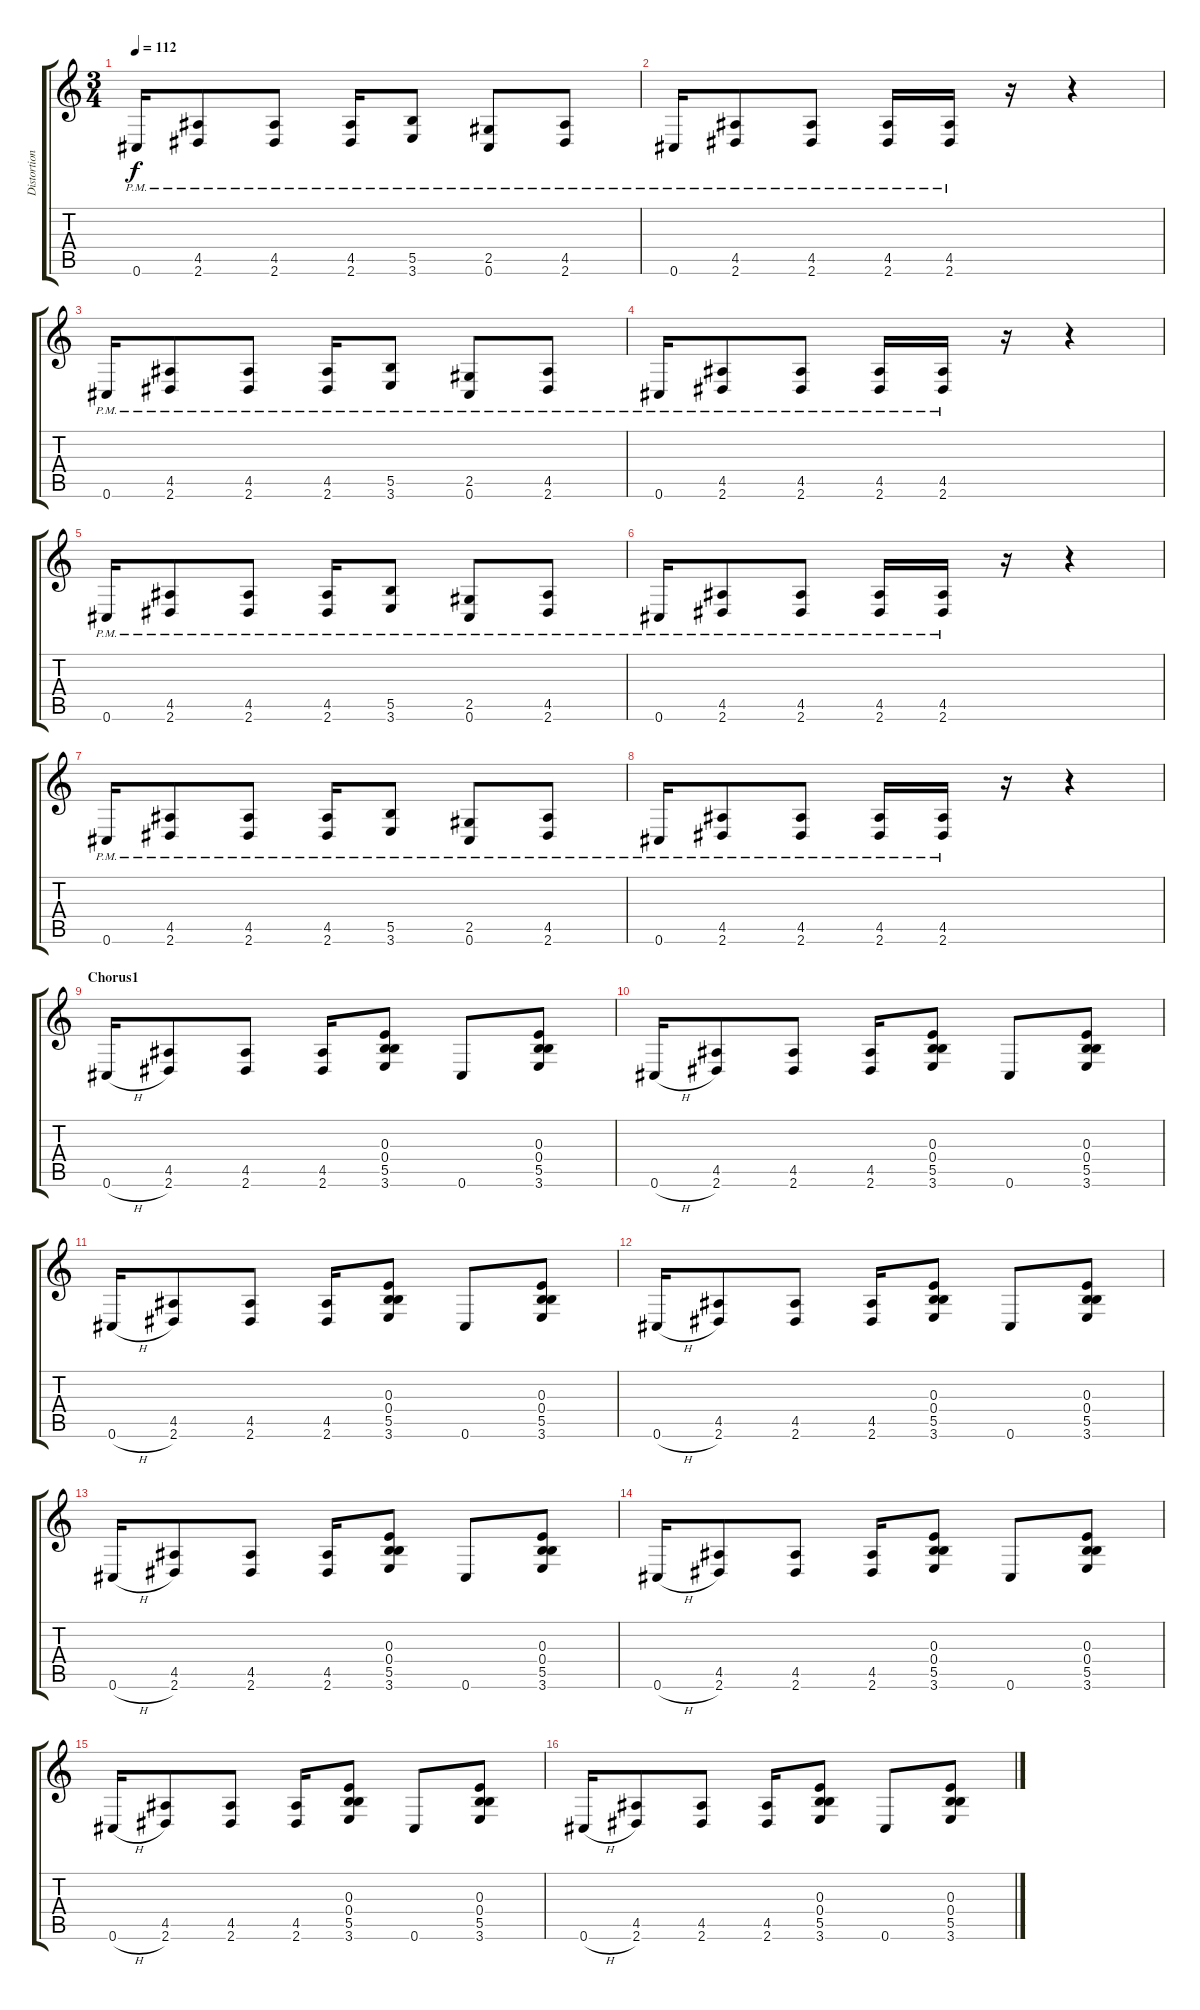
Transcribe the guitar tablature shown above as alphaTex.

\track ("Distortion Guitar1" "Distortion") {instrument distortionguitar}
\staff {score tabs}
\tuning (Db4 Ab3 E3 B2 Gb2 Db2) {hide}
\ts (3 4)
\tempo 112
\clef g2
\ks c
0.6{pm}.16{dy f} (4.5 2.6{pm}).8 (4.5 2.6{pm}).8 (4.5 2.6{pm}).16 (5.5 3.6{pm}).8 (2.5 0.6{pm}).8 (4.5 2.6{pm}).8 |
0.6{pm}.16 (4.5 2.6{pm}).8 (4.5 2.6{pm}).8 (4.5 2.6{pm}).16 (4.5 2.6{pm}).16 r.16 r.4 |
0.6{pm}.16 (4.5 2.6{pm}).8 (4.5 2.6{pm}).8 (4.5 2.6{pm}).16 (5.5 3.6{pm}).8 (2.5 0.6{pm}).8 (4.5 2.6{pm}).8 |
0.6{pm}.16 (4.5 2.6{pm}).8 (4.5 2.6{pm}).8 (4.5 2.6{pm}).16 (4.5 2.6{pm}).16 r.16 r.4 |
0.6{pm}.16 (4.5 2.6{pm}).8 (4.5 2.6{pm}).8 (4.5 2.6{pm}).16 (5.5 3.6{pm}).8 (2.5 0.6{pm}).8 (4.5 2.6{pm}).8 |
0.6{pm}.16 (4.5 2.6{pm}).8 (4.5 2.6{pm}).8 (4.5 2.6{pm}).16 (4.5 2.6{pm}).16 r.16 r.4 |
0.6{pm}.16 (4.5 2.6{pm}).8 (4.5 2.6{pm}).8 (4.5 2.6{pm}).16 (5.5 3.6{pm}).8 (2.5 0.6{pm}).8 (4.5 2.6{pm}).8 |
0.6{pm}.16 (4.5 2.6{pm}).8 (4.5 2.6{pm}).8 (4.5 2.6{pm}).16 (4.5 2.6{pm}).16 r.16 r.4 |
\section ("" "Chorus1")
0.6{h}.16 (4.5 2.6).8 (4.5 2.6).8 (4.5 2.6).16 (0.3 0.4 5.5 3.6).8 0.6.8 (0.3 0.4 5.5 3.6).8 |
0.6{h}.16 (4.5 2.6).8 (4.5 2.6).8 (4.5 2.6).16 (0.3 0.4 5.5 3.6).8 0.6.8 (0.3 0.4 5.5 3.6).8 |
0.6{h}.16 (4.5 2.6).8 (4.5 2.6).8 (4.5 2.6).16 (0.3 0.4 5.5 3.6).8 0.6.8 (0.3 0.4 5.5 3.6).8 |
0.6{h}.16 (4.5 2.6).8 (4.5 2.6).8 (4.5 2.6).16 (0.3 0.4 5.5 3.6).8 0.6.8 (0.3 0.4 5.5 3.6).8 |
0.6{h}.16 (4.5 2.6).8 (4.5 2.6).8 (4.5 2.6).16 (0.3 0.4 5.5 3.6).8 0.6.8 (0.3 0.4 5.5 3.6).8 |
0.6{h}.16 (4.5 2.6).8 (4.5 2.6).8 (4.5 2.6).16 (0.3 0.4 5.5 3.6).8 0.6.8 (0.3 0.4 5.5 3.6).8 |
0.6{h}.16 (4.5 2.6).8 (4.5 2.6).8 (4.5 2.6).16 (0.3 0.4 5.5 3.6).8 0.6.8 (0.3 0.4 5.5 3.6).8 |
0.6{h}.16 (4.5 2.6).8 (4.5 2.6).8 (4.5 2.6).16 (0.3 0.4 5.5 3.6).8 0.6.8 (0.3 0.4 5.5 3.6).8
